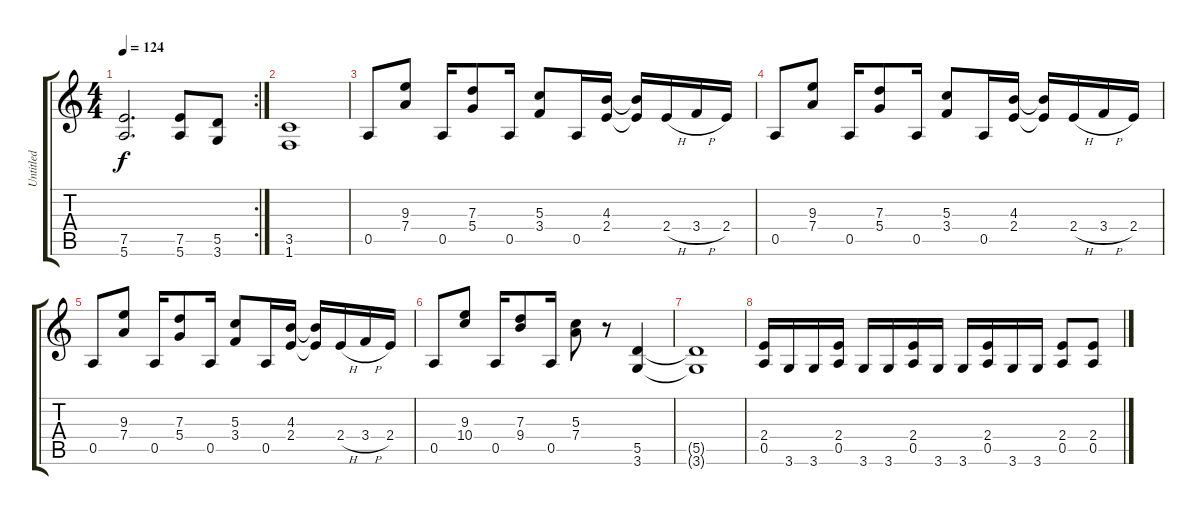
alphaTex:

\track ("Untitled" "Untitled") {instrument distortionguitar}
\staff {score tabs}
\tuning (E4 B3 G3 D3 A2 E2) {hide}
\rc 2
\ts (4 4)
\tempo 124
\clef g2
\ks c
(7.5 5.6).2{d dy f} (7.5 5.6).8 (5.5 3.6).8 |
(3.5 1.6).1 |
0.5.8 (9.3 7.4).8 0.5.16 (7.3 5.4).8 0.5.16 (5.3 3.4).8 0.5.16 (4.3 2.4).16 (4.3{t} 2.4{t}).16 2.4{h}.16 3.4{h}.16 2.4.16 |
0.5.8 (9.3 7.4).8 0.5.16 (7.3 5.4).8 0.5.16 (5.3 3.4).8 0.5.16 (4.3 2.4).16 (4.3{t} 2.4{t}).16 2.4{h}.16 3.4{h}.16 2.4.16 |
0.5.8 (9.3 7.4).8 0.5.16 (7.3 5.4).8 0.5.16 (5.3 3.4).8 0.5.16 (4.3 2.4).16 (4.3{t} 2.4{t}).16 2.4{h}.16 3.4{h}.16 2.4.16 |
0.5.8 (9.3 10.4).8 0.5.16 (7.3 9.4).8 0.5.16 (5.3 7.4).8 r.8 (5.5 3.6).4 |
(5.5{t} 3.6{t}).1 |
(2.4 0.5).16 3.6.16 3.6.16 (2.4 0.5).16 3.6.16 3.6.16 (2.4 0.5).16 3.6.16 3.6.16 (2.4 0.5).16 3.6.16 3.6.16 (2.4 0.5).8 (2.4 0.5).8
